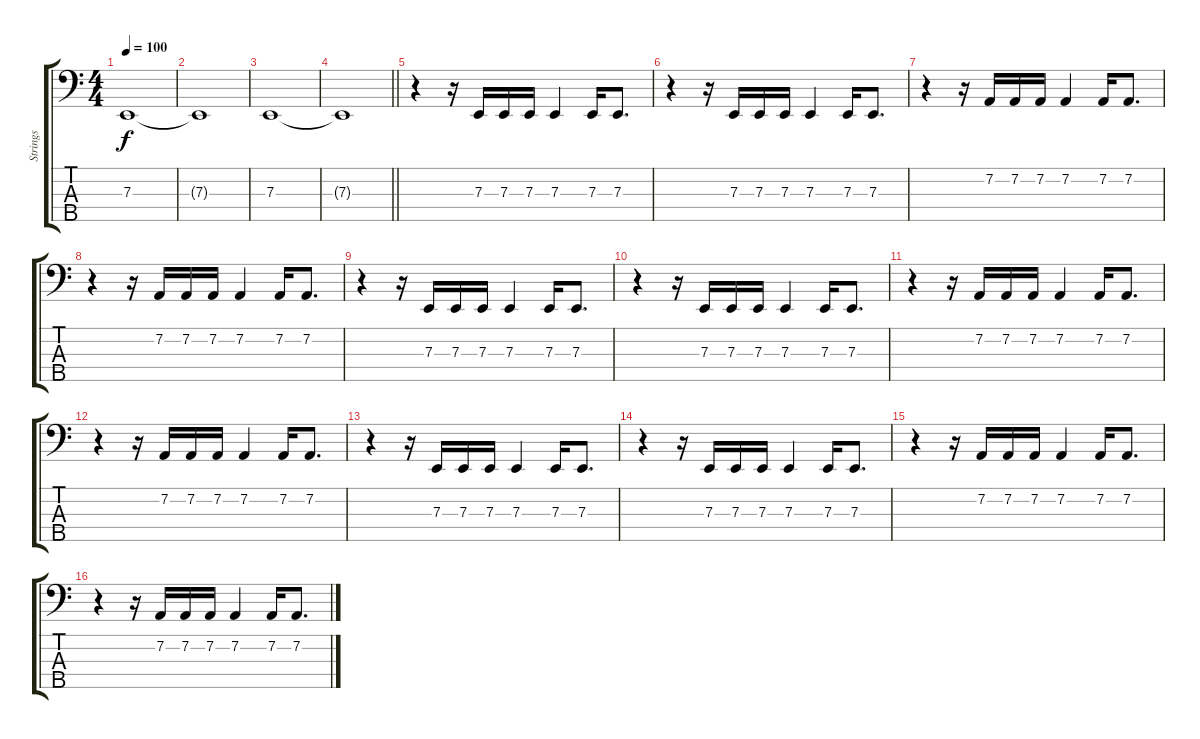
\track ("Strings" "Strings") {instrument stringensemble1}
\staff {score tabs}
\tuning (G2 D2 A1 E1 B0) {hide}
\ts (4 4)
\tempo 100
\clef f4
\ks c
7.3.1{dy f} |
7.3{t}.1 |
7.3.1 |
\barLineRight lightlight
7.3{t}.1 |
r.4 r.16 7.3.16 7.3.16 7.3.16 7.3.4 7.3.16 7.3.8{d} |
r.4 r.16 7.3.16 7.3.16 7.3.16 7.3.4 7.3.16 7.3.8{d} |
r.4 r.16 7.2.16 7.2.16 7.2.16 7.2.4 7.2.16 7.2.8{d} |
r.4 r.16 7.2.16 7.2.16 7.2.16 7.2.4 7.2.16 7.2.8{d} |
r.4 r.16 7.3.16 7.3.16 7.3.16 7.3.4 7.3.16 7.3.8{d} |
r.4 r.16 7.3.16 7.3.16 7.3.16 7.3.4 7.3.16 7.3.8{d} |
r.4 r.16 7.2.16 7.2.16 7.2.16 7.2.4 7.2.16 7.2.8{d} |
r.4 r.16 7.2.16 7.2.16 7.2.16 7.2.4 7.2.16 7.2.8{d} |
r.4 r.16 7.3.16 7.3.16 7.3.16 7.3.4 7.3.16 7.3.8{d} |
r.4 r.16 7.3.16 7.3.16 7.3.16 7.3.4 7.3.16 7.3.8{d} |
r.4 r.16 7.2.16 7.2.16 7.2.16 7.2.4 7.2.16 7.2.8{d} |
r.4 r.16 7.2.16 7.2.16 7.2.16 7.2.4 7.2.16 7.2.8{d}
